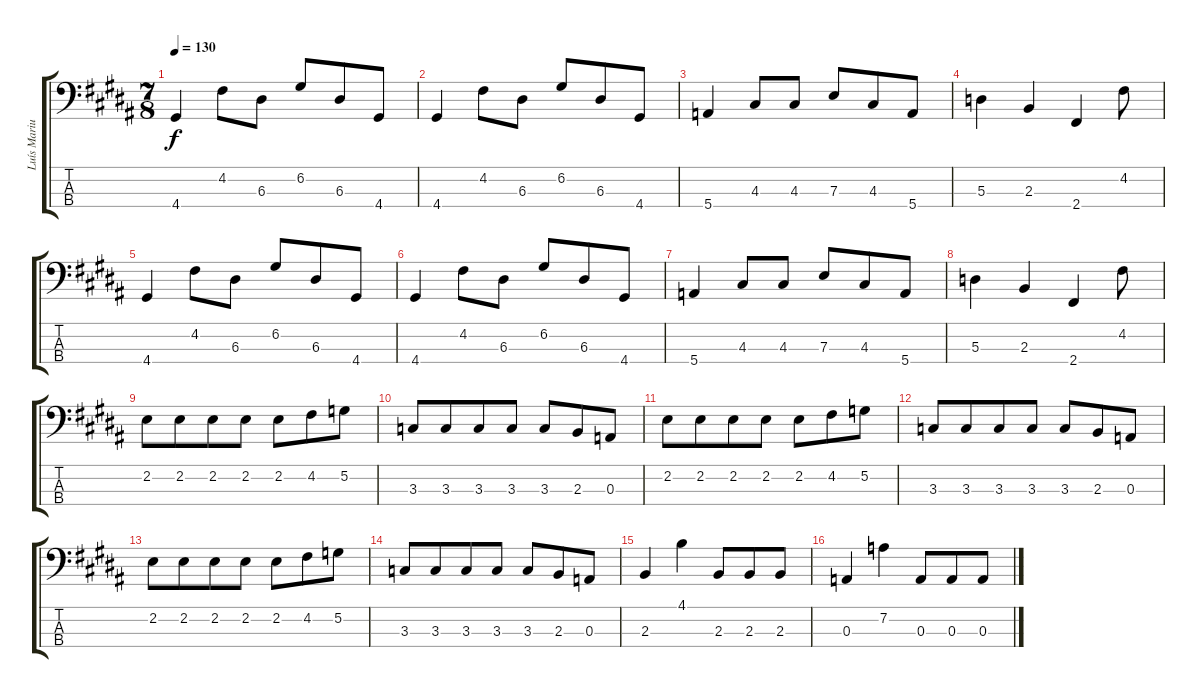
\track ("Luís Mariutti" "Luís Mariu") {instrument electricbassfinger}
\staff {score tabs}
\tuning (G2 D2 A1 E1) {hide}
\ts (7 8)
\tempo 130
\clef f4
\ks b
4.4.4{dy f} 4.2.8 6.3.8 6.2.8 6.3.8 4.4.8 |
4.4.4 4.2.8 6.3.8 6.2.8 6.3.8 4.4.8 |
5.4.4 4.3.8 4.3.8 7.3.8 4.3.8 5.4.8 |
5.3.4 2.3.4 2.4.4 4.2.8 |
4.4.4 4.2.8 6.3.8 6.2.8 6.3.8 4.4.8 |
4.4.4 4.2.8 6.3.8 6.2.8 6.3.8 4.4.8 |
5.4.4 4.3.8 4.3.8 7.3.8 4.3.8 5.4.8 |
5.3.4 2.3.4 2.4.4 4.2.8 |
2.2.8 2.2.8 2.2.8 2.2.8 2.2.8 4.2.8 5.2.8 |
3.3.8 3.3.8 3.3.8 3.3.8 3.3.8 2.3.8 0.3.8 |
2.2.8 2.2.8 2.2.8 2.2.8 2.2.8 4.2.8 5.2.8 |
3.3.8 3.3.8 3.3.8 3.3.8 3.3.8 2.3.8 0.3.8 |
2.2.8 2.2.8 2.2.8 2.2.8 2.2.8 4.2.8 5.2.8 |
3.3.8 3.3.8 3.3.8 3.3.8 3.3.8 2.3.8 0.3.8 |
2.3.4 4.1.4 2.3.8 2.3.8 2.3.8 |
0.3.4 7.2.4 0.3.8 0.3.8 0.3.8
